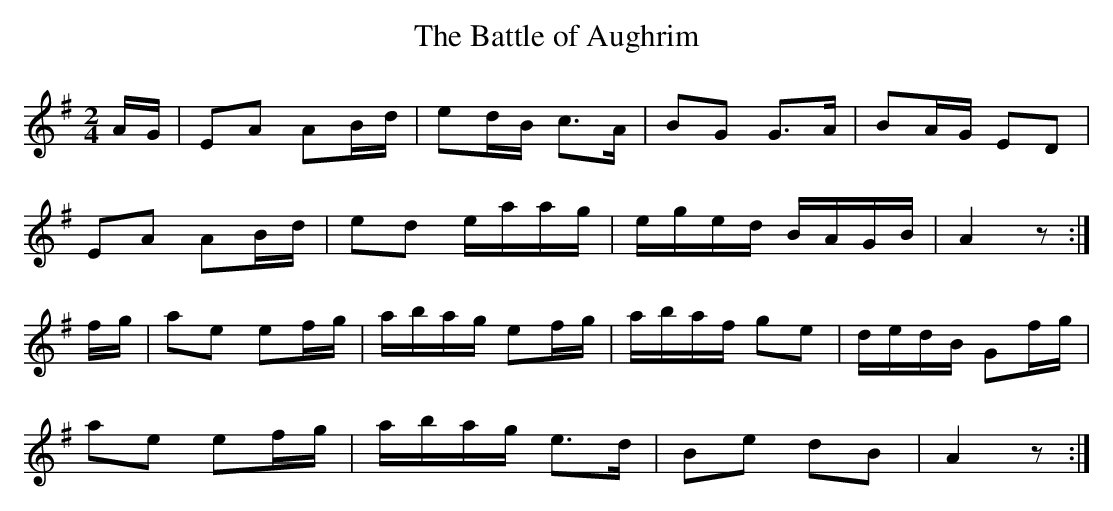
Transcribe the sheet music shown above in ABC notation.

X:1
T:Battle of Aughrim, The
M:2/4
L:1/16
K:G
AG|E2A2 A2Bd|e2dB c3A|B2G2 G3A|B2AG E2D2|!
E2A2 A2Bd|e2d2 eaag|eged BAGB|A4 z2:|!
fg|a2e2 e2fg|abag e2fg|abaf g2e2|dedB G2fg|!
a2e2 e2fg|abag e3d|B2e2 d2B2|A4 z2:|!
